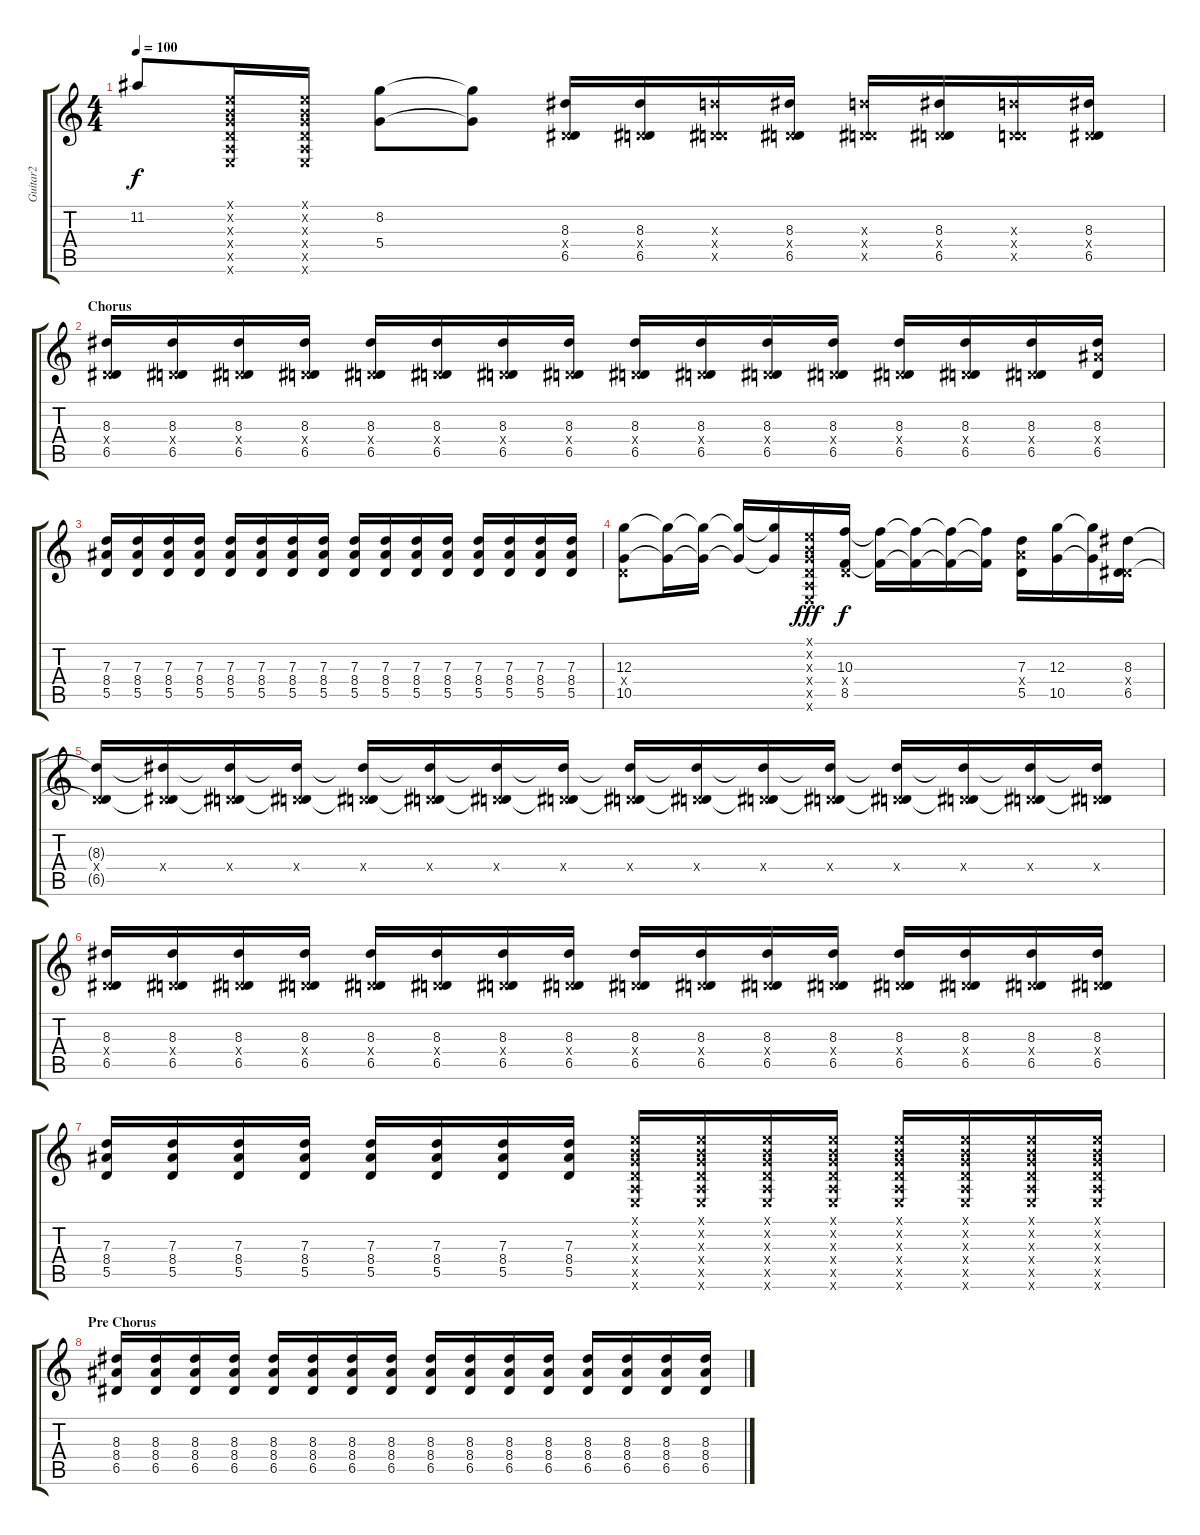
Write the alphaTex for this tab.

\track ("Guitar2" "Guitar2") {instrument distortionguitar}
\staff {score tabs}
\tuning (E4 B3 G3 D3 A2 E2) {hide}
\ts (4 4)
\tempo 100
\clef g2
\ks c
11.2{t}.8{dy f} (0.1{x} 0.2{x} 0.3{x} 0.4{x} 0.5{x} 0.6{x}).16 (0.1{x} 0.2{x} 0.3{x} 0.4{x} 0.5{x} 0.6{x}).16 (8.2 5.4).8 (8.2{t} 5.4{t}).8 (8.3 0.4{x} 6.5).16 (8.3 0.4{x} 6.5).16 (7.3{x} 0.4{x} 6.5{x}).16 (8.3 0.4{x} 6.5).16 (7.3{x} 0.4{x} 6.5{x}).16 (8.3 0.4{x} 6.5).16 (7.3{x} 0.4{x} 5.5{x}).16 (8.3 0.4{x} 6.5).16 |
\section ("" "Chorus")
(8.3 0.4{x} 6.5).16 (8.3 0.4{x} 6.5).16 (8.3 0.4{x} 6.5).16 (8.3 0.4{x} 6.5).16 (8.3 0.4{x} 6.5).16 (8.3 0.4{x} 6.5).16 (8.3 0.4{x} 6.5).16 (8.3 0.4{x} 6.5).16 (8.3 0.4{x} 6.5).16 (8.3 0.4{x} 6.5).16 (8.3 0.4{x} 6.5).16 (8.3 0.4{x} 6.5).16 (8.3 0.4{x} 6.5).16 (8.3 0.4{x} 6.5).16 (8.3 0.4{x} 6.5).16 (8.3 8.4{x} 6.5).16 |
(7.3 8.4 5.5).16 (7.3 8.4 5.5).16 (7.3 8.4 5.5).16 (7.3 8.4 5.5).16 (7.3 8.4 5.5).16 (7.3 8.4 5.5).16 (7.3 8.4 5.5).16 (7.3 8.4 5.5).16 (7.3 8.4 5.5).16 (7.3 8.4 5.5).16 (7.3 8.4 5.5).16 (7.3 8.4 5.5).16 (7.3 8.4 5.5).16 (7.3 8.4 5.5).16 (7.3 8.4 5.5).16 (7.3 8.4 5.5).16 |
(12.3 0.4{x} 10.5).8 (12.3{t} 10.5{t}).16 (12.3{t} 10.5{t}).16 (12.3{t} 10.5{t}).16 (12.3{t} 10.5{t}).16 (0.1{x} 0.2{x} 0.3{x} 0.4{x} 0.5{x} 0.6{x}).16{dy fff} (10.3 0.4{x} 8.5).16{dy f} (10.3{t} 8.5{t}).16 (10.3{t} 8.5{t}).16 (10.3{t} 8.5{t}).16 (10.3{t} 8.5{t}).16 (7.3 7.4{x} 5.5).16 (12.3 10.5).16 (12.3{t} 10.5{t}).16 (8.3 0.4{x} 6.5).16 |
(8.3{t} 0.4{x} 6.5{t}).16 (8.3{t} 0.4{x} 6.5{t}).16 (8.3{t} 0.4{x} 6.5{t}).16 (8.3{t} 0.4{x} 6.5{t}).16 (8.3{t} 0.4{x} 6.5{t}).16 (8.3{t} 0.4{x} 6.5{t}).16 (8.3{t} 0.4{x} 6.5{t}).16 (8.3{t} 0.4{x} 6.5{t}).16 (8.3{t} 0.4{x} 6.5{t}).16 (8.3{t} 0.4{x} 6.5{t}).16 (8.3{t} 0.4{x} 6.5{t}).16 (8.3{t} 0.4{x} 6.5{t}).16 (8.3{t} 0.4{x} 6.5{t}).16 (8.3{t} 0.4{x} 6.5{t}).16 (8.3{t} 0.4{x} 6.5{t}).16 (8.3{t} 0.4{x} 6.5{t}).16 |
(8.3 0.4{x} 6.5).16 (8.3 0.4{x} 6.5).16 (8.3 0.4{x} 6.5).16 (8.3 0.4{x} 6.5).16 (8.3 0.4{x} 6.5).16 (8.3 0.4{x} 6.5).16 (8.3 0.4{x} 6.5).16 (8.3 0.4{x} 6.5).16 (8.3 0.4{x} 6.5).16 (8.3 0.4{x} 6.5).16 (8.3 0.4{x} 6.5).16 (8.3 0.4{x} 6.5).16 (8.3 0.4{x} 6.5).16 (8.3 0.4{x} 6.5).16 (8.3 0.4{x} 6.5).16 (8.3 0.4{x} 6.5).16 |
(7.3 8.4 5.5).16 (7.3 8.4 5.5).16 (7.3 8.4 5.5).16 (7.3 8.4 5.5).16 (7.3 8.4 5.5).16 (7.3 8.4 5.5).16 (7.3 8.4 5.5).16 (7.3 8.4 5.5).16 (0.1{x} 0.2{x} 0.3{x} 0.4{x} 0.5{x} 0.6{x}).16 (0.1{x} 0.2{x} 0.3{x} 0.4{x} 0.5{x} 0.6{x}).16 (0.1{x} 0.2{x} 0.3{x} 0.4{x} 0.5{x} 0.6{x}).16 (0.1{x} 0.2{x} 0.3{x} 0.4{x} 0.5{x} 0.6{x}).16 (0.1{x} 0.2{x} 0.3{x} 0.4{x} 0.5{x} 0.6{x}).16 (0.1{x} 0.2{x} 0.3{x} 0.4{x} 0.5{x} 0.6{x}).16 (0.1{x} 0.2{x} 0.3{x} 0.4{x} 0.5{x} 0.6{x}).16 (0.1{x} 0.2{x} 0.3{x} 0.4{x} 0.5{x} 0.6{x}).16 |
\section ("" "Pre Chorus")
(8.3 8.4 6.5).16 (8.3 8.4 6.5).16 (8.3 8.4 6.5).16 (8.3 8.4 6.5).16 (8.3 8.4 6.5).16 (8.3 8.4 6.5).16 (8.3 8.4 6.5).16 (8.3 8.4 6.5).16 (8.3 8.4 6.5).16 (8.3 8.4 6.5).16 (8.3 8.4 6.5).16 (8.3 8.4 6.5).16 (8.3 8.4 6.5).16 (8.3 8.4 6.5).16 (8.3 8.4 6.5).16 (8.3 8.4 6.5).16
